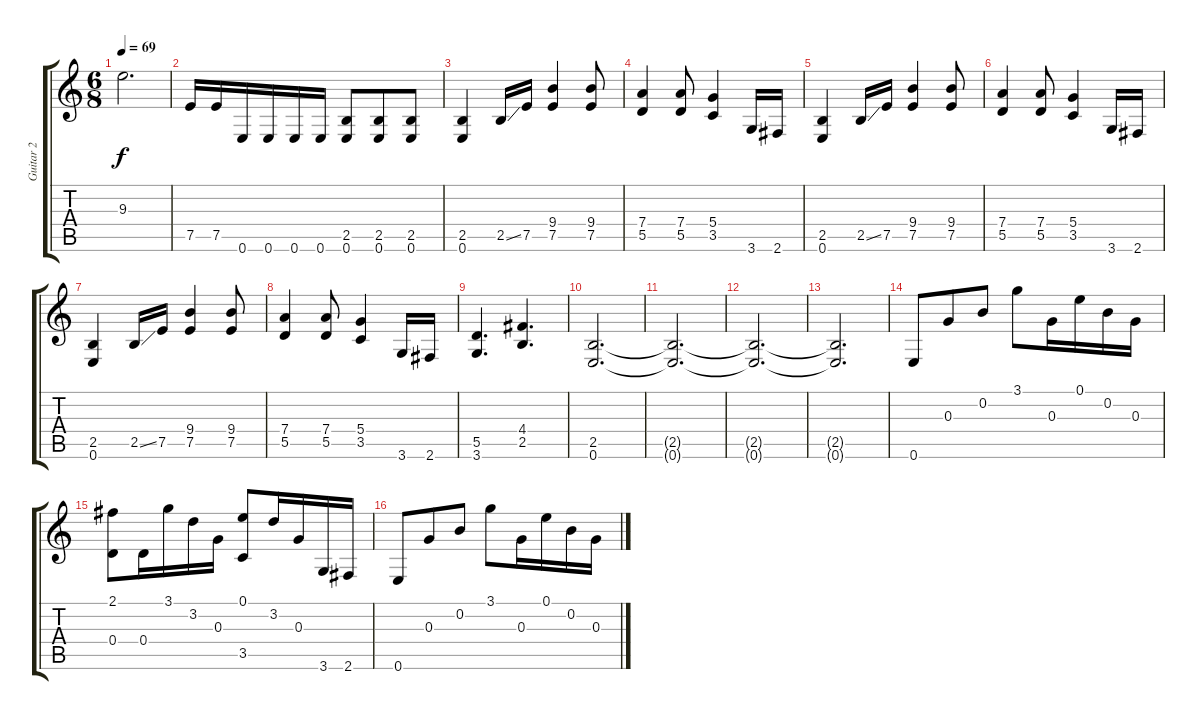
\track ("Guitar 2" "Guitar 2") {instrument distortionguitar}
\staff {score tabs}
\tuning (E4 B3 G3 D3 A2 E2) {hide}
\ts (6 8)
\tempo 69
\clef g2
\ks c
9.3.2{d dy f instrument distortionguitar} |
7.5.16 7.5.16 0.6.16 0.6.16 0.6.16 0.6.16 (2.5 0.6).8 (2.5 0.6).8 (2.5 0.6).8 |
(2.5 0.6).4 2.5{ss}.16 7.5.16 (9.4 7.5).4 (9.4 7.5).8 |
(7.4 5.5).4 (7.4 5.5).8 (5.4 3.5).4 3.6.16 2.6.16 |
(2.5 0.6).4 2.5{ss}.16 7.5.16 (9.4 7.5).4 (9.4 7.5).8 |
(7.4 5.5).4 (7.4 5.5).8 (5.4 3.5).4 3.6.16 2.6.16 |
(2.5 0.6).4 2.5{ss}.16 7.5.16 (9.4 7.5).4 (9.4 7.5).8 |
(7.4 5.5).4 (7.4 5.5).8 (5.4 3.5).4 3.6.16 2.6.16 |
(5.5 3.6).4{d} (4.4 2.5).4{d} |
(2.5 0.6).2{d} |
(2.5{t} 0.6{t}).2{d} |
(2.5{t} 0.6{t}).2{d} |
(2.5{t} 0.6{t}).2{d} |
0.6.8{instrument electricguitarclean} 0.3.8 0.2.8 3.1.8 0.3.16 0.1.16 0.2.16 0.3.16 |
(2.1 0.4).8 0.4.16 3.1.16 3.2.16 0.3.16 (0.1 3.5).8 3.2.16 0.3.16 3.6.16 2.6.16 |
0.6.8 0.3.8 0.2.8 3.1.8 0.3.16 0.1.16 0.2.16 0.3.16
